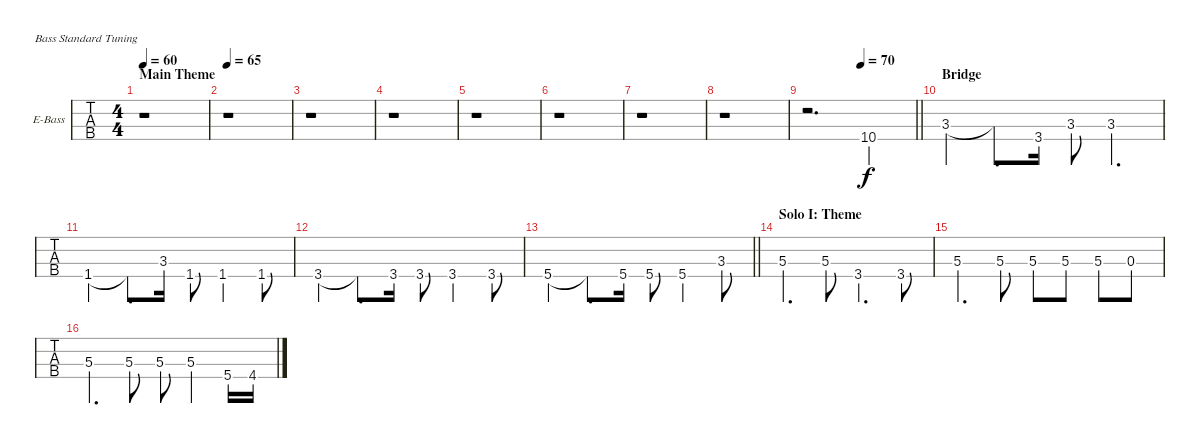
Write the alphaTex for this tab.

\bracketExtendMode groupsimilarinstruments
\firstSystemTrackNameOrientation horizontal
\otherSystemsTrackNameOrientation horizontal
\track ("KK" "E-Bass") {instrument electricbassfinger}
\staff {tabs}
\tuning (G2 D2 A1 E1)
\ts (4 4)
\beaming (8 2 2 2 2)
\section ("" "Main Theme")
\tempo 60
\clef f4
\ks c
r.1{dy f instrument electricbassfinger} |
\tempo 65
r.1 |
r.1 |
r.1 |
r.1 |
r.1 |
r.1 |
r.1 |
\tempo (70 0.5)
\barLineRight lightlight
r.2{d} 10.4.4 |
\section ("" "Bridge")
3.3.4 3.3{t}.8{d} 3.4.16 3.3.8 3.3.4{d} |
1.4.4 1.4{t}.8{d} 3.3.16 1.4.8 1.4.4 1.4.8 |
3.4.4 3.4{t}.8{d} 3.4.16 3.4.8 3.4.4 3.4.8 |
\barLineRight lightlight
5.4.4 5.4{t}.8{d} 5.4.16 5.4.8 5.4.4 3.3.8 |
\section ("" "Solo I: Theme")
5.3.4{d} 5.3.8 3.4.4{d} 3.4.8 |
5.3.4{d} 5.3.8 5.3.8 5.3.8 5.3.8 0.3.8 |
5.3.4{d} 5.3.8 5.3.8 5.3.4 5.4.16 4.4.16
